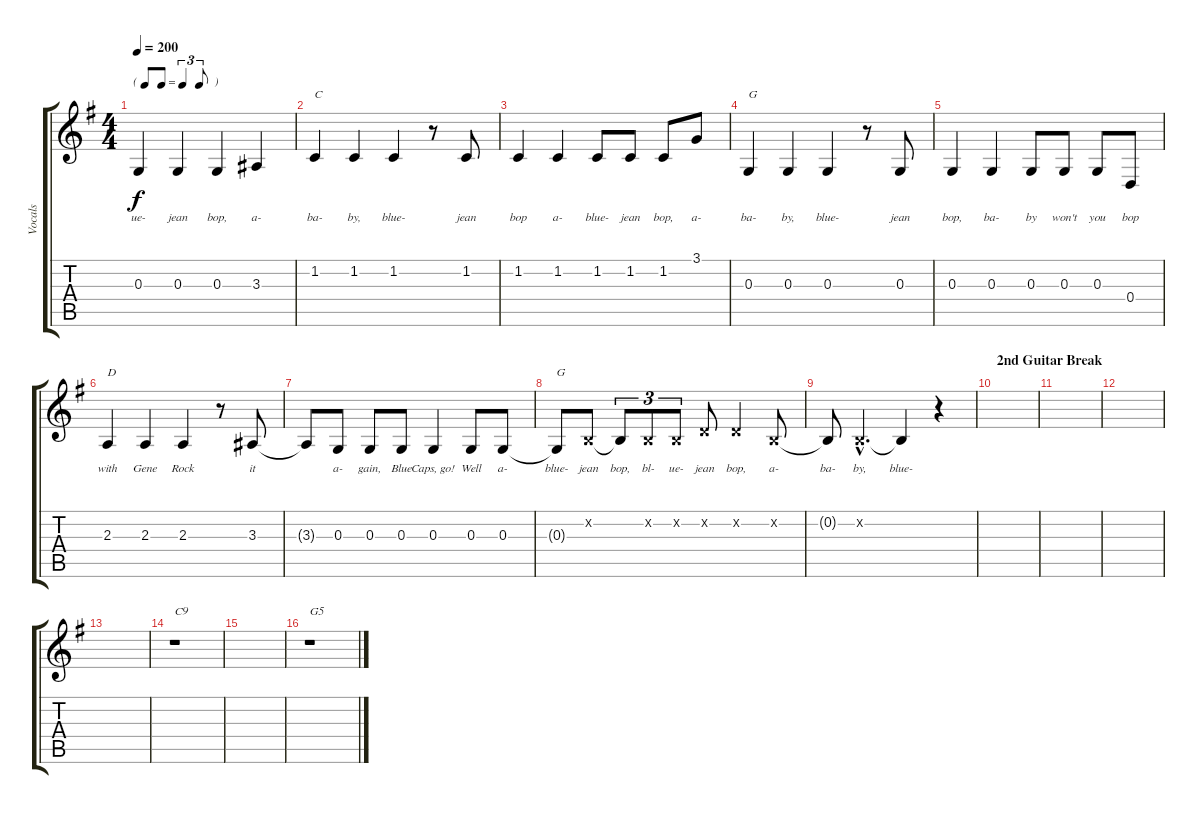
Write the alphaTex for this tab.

\track ("Vocals" "Vocals") {instrument sopranosax}
\staff {score tabs}
\tuning (E4 B3 G3 D3 A2 E2) {hide}
\ts (4 4)
\tf triplet8th
\tempo 200
\clef g2
\ks g
0.3.4{lyrics (0 "ue-") lyrics (1 "") lyrics (2 "") lyrics (3 "") lyrics (4 "") dy f} 0.3.4{lyrics (0 "jean") lyrics (1 "") lyrics (2 "") lyrics (3 "") lyrics (4 "")} 0.3.4{lyrics (0 "bop,") lyrics (1 "") lyrics (2 "") lyrics (3 "") lyrics (4 "")} 3.3.4{lyrics (0 "a-") lyrics (1 "") lyrics (2 "") lyrics (3 "") lyrics (4 "")} |
1.2.4{txt "C" lyrics (0 "ba-") lyrics (1 "") lyrics (2 "") lyrics (3 "") lyrics (4 "")} 1.2.4{lyrics (0 "by,") lyrics (1 "") lyrics (2 "") lyrics (3 "") lyrics (4 "")} 1.2.4{lyrics (0 "blue-") lyrics (1 "") lyrics (2 "") lyrics (3 "") lyrics (4 "")} r.8 1.2.8{lyrics (0 "jean") lyrics (1 "") lyrics (2 "") lyrics (3 "") lyrics (4 "")} |
1.2.4{lyrics (0 "bop") lyrics (1 "") lyrics (2 "") lyrics (3 "") lyrics (4 "")} 1.2.4{lyrics (0 "a-") lyrics (1 "") lyrics (2 "") lyrics (3 "") lyrics (4 "")} 1.2.8{lyrics (0 "blue-") lyrics (1 "") lyrics (2 "") lyrics (3 "") lyrics (4 "")} 1.2.8{lyrics (0 "jean") lyrics (1 "") lyrics (2 "") lyrics (3 "") lyrics (4 "")} 1.2.8{lyrics (0 "bop,") lyrics (1 "") lyrics (2 "") lyrics (3 "") lyrics (4 "")} 3.1.8{lyrics (0 "a-") lyrics (1 "") lyrics (2 "") lyrics (3 "") lyrics (4 "")} |
0.3.4{txt "G" lyrics (0 "ba-") lyrics (1 "") lyrics (2 "") lyrics (3 "") lyrics (4 "")} 0.3.4{lyrics (0 "by,") lyrics (1 "") lyrics (2 "") lyrics (3 "") lyrics (4 "")} 0.3.4{lyrics (0 "blue-") lyrics (1 "") lyrics (2 "") lyrics (3 "") lyrics (4 "")} r.8 0.3.8{lyrics (0 "jean") lyrics (1 "") lyrics (2 "") lyrics (3 "") lyrics (4 "")} |
0.3.4{lyrics (0 "bop,") lyrics (1 "") lyrics (2 "") lyrics (3 "") lyrics (4 "")} 0.3.4{lyrics (0 "ba-") lyrics (1 "") lyrics (2 "") lyrics (3 "") lyrics (4 "")} 0.3.8{lyrics (0 "by") lyrics (1 "") lyrics (2 "") lyrics (3 "") lyrics (4 "")} 0.3.8{lyrics (0 "won't") lyrics (1 "") lyrics (2 "") lyrics (3 "") lyrics (4 "")} 0.3.8{lyrics (0 "you") lyrics (1 "") lyrics (2 "") lyrics (3 "") lyrics (4 "")} 0.4.8{lyrics (0 "bop") lyrics (1 "") lyrics (2 "") lyrics (3 "") lyrics (4 "")} |
2.3.4{txt "D" lyrics (0 "with") lyrics (1 "") lyrics (2 "") lyrics (3 "") lyrics (4 "")} 2.3.4{lyrics (0 "Gene") lyrics (1 "") lyrics (2 "") lyrics (3 "") lyrics (4 "")} 2.3.4{lyrics (0 "Rock") lyrics (1 "") lyrics (2 "") lyrics (3 "") lyrics (4 "")} r.8 3.3.8{lyrics (0 "it") lyrics (1 "") lyrics (2 "") lyrics (3 "") lyrics (4 "")} |
3.3{t}.8{lyrics (0 "") lyrics (1 "") lyrics (2 "") lyrics (3 "") lyrics (4 "")} 0.3.8{lyrics (0 "a-") lyrics (1 "") lyrics (2 "") lyrics (3 "") lyrics (4 "")} 0.3.8{lyrics (0 "gain,") lyrics (1 "") lyrics (2 "") lyrics (3 "") lyrics (4 "")} 0.3.8{lyrics (0 "Blue") lyrics (1 "") lyrics (2 "") lyrics (3 "") lyrics (4 "")} 0.3.4{lyrics (0 "Caps, go!") lyrics (1 "") lyrics (2 "") lyrics (3 "") lyrics (4 "")} 0.3.8{lyrics (0 "Well") lyrics (1 "") lyrics (2 "") lyrics (3 "") lyrics (4 "")} 0.3.8{lyrics (0 "a-") lyrics (1 "") lyrics (2 "") lyrics (3 "") lyrics (4 "")} |
0.3{t}.8{txt "G" lyrics (0 "blue-") lyrics (1 "") lyrics (2 "") lyrics (3 "") lyrics (4 "")} 0.2{x}.8{lyrics (0 "jean") lyrics (1 "") lyrics (2 "") lyrics (3 "") lyrics (4 "")} 0.2{t}.8{tu (3 2) lyrics (0 "bop,") lyrics (1 "") lyrics (2 "") lyrics (3 "") lyrics (4 "")} 0.2{x}.8{tu (3 2) lyrics (0 "bl-") lyrics (1 "") lyrics (2 "") lyrics (3 "") lyrics (4 "")} 0.2{x}.8{tu (3 2) lyrics (0 "ue-") lyrics (1 "") lyrics (2 "") lyrics (3 "") lyrics (4 "")} 3.2{x}.8{lyrics (0 "jean") lyrics (1 "") lyrics (2 "") lyrics (3 "") lyrics (4 "")} 3.2{x}.4{lyrics (0 "bop,") lyrics (1 "") lyrics (2 "") lyrics (3 "") lyrics (4 "")} 0.2{x}.8{lyrics (0 "a-") lyrics (1 "") lyrics (2 "") lyrics (3 "") lyrics (4 "")} |
0.2{t}.8{lyrics (0 "ba-") lyrics (1 "") lyrics (2 "") lyrics (3 "") lyrics (4 "")} 0.2{hac x}.4{d lyrics (0 "by,") lyrics (1 "") lyrics (2 "") lyrics (3 "") lyrics (4 "")} 0.2{t}.4{lyrics (0 "blue-") lyrics (1 "") lyrics (2 "") lyrics (3 "") lyrics (4 "")} r.4 |
\section ("" "2nd Guitar Break")
|
|
|
|
r.1{txt "C9"} |
|
r.1{txt "G5"}
